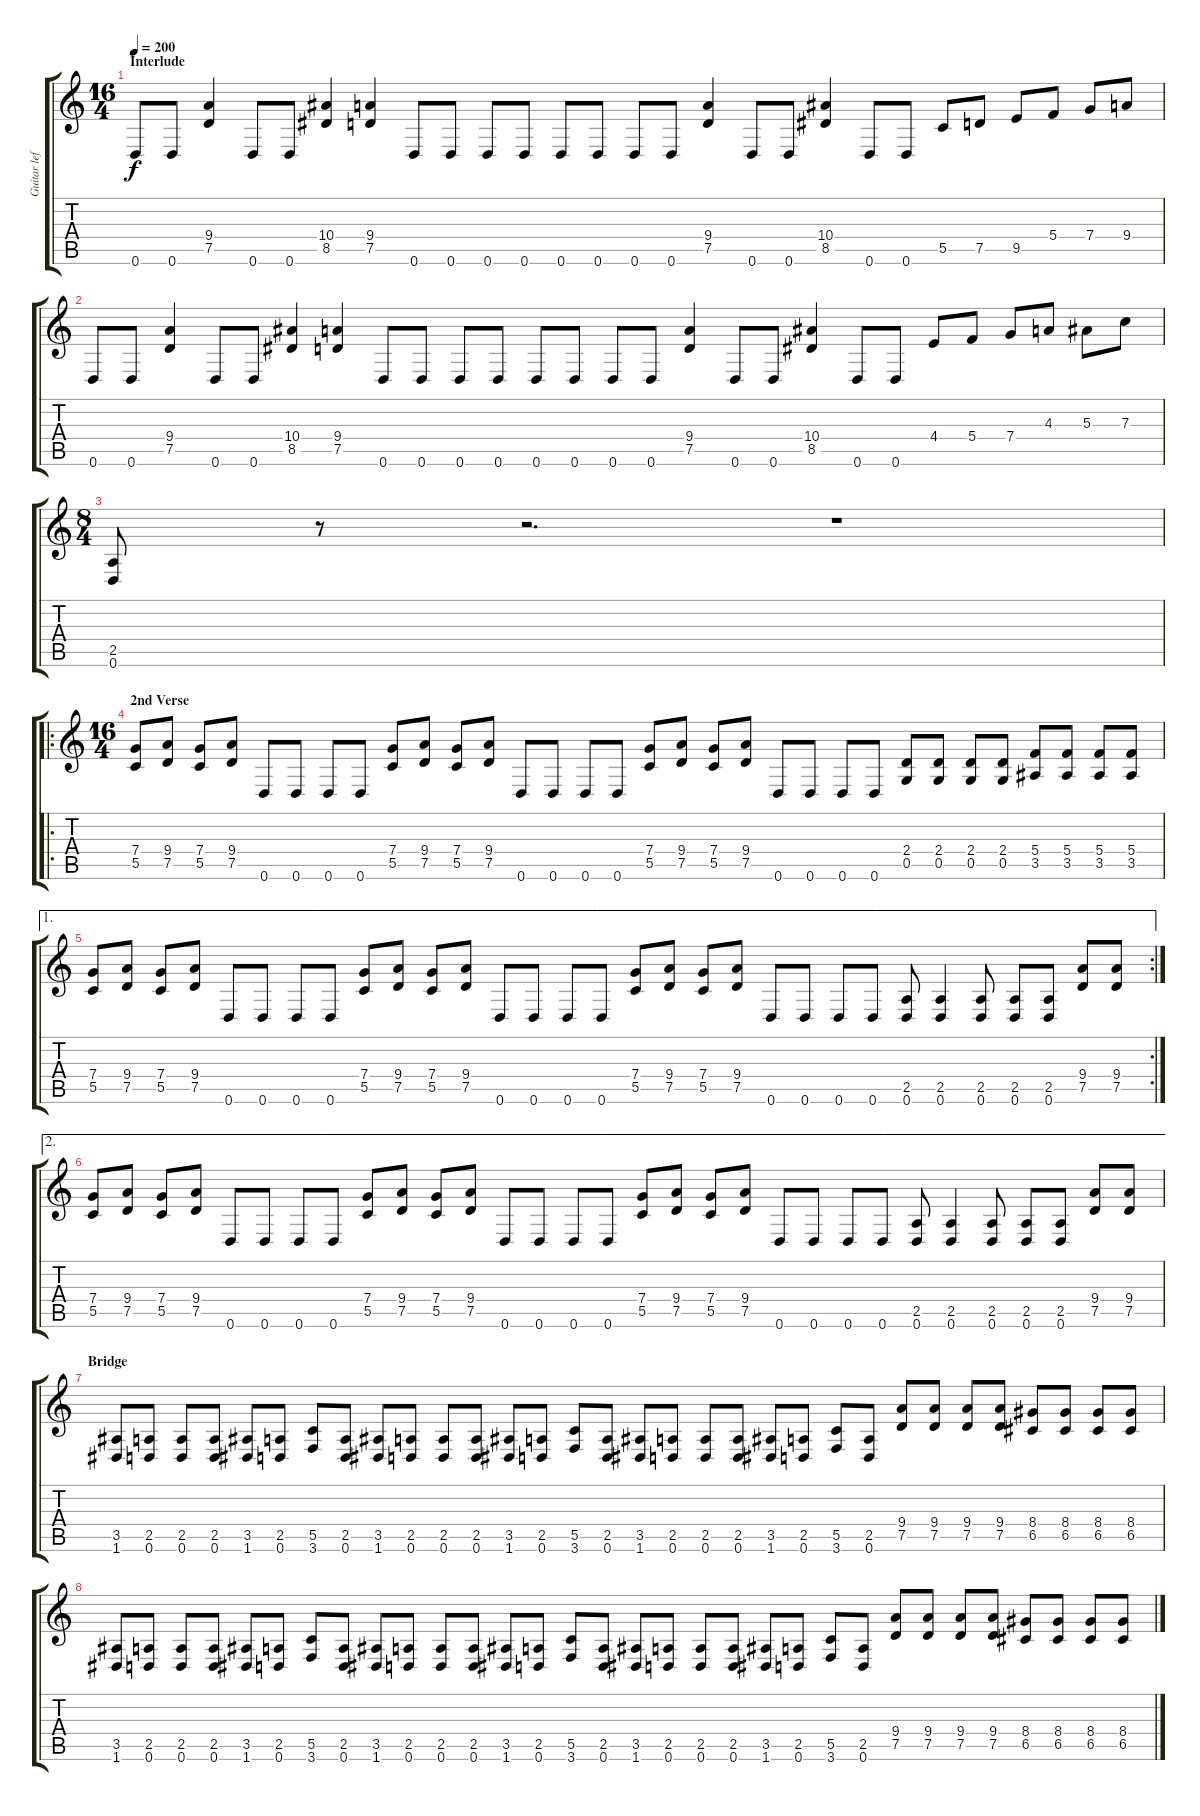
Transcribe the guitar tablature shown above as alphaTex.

\track ("Guitar left" "Guitar lef") {instrument distortionguitar}
\staff {score tabs}
\tuning (D4 A3 F3 C3 G2 D2) {hide}
\ts (16 4)
\section ("" "Interlude")
\tempo 200
\clef g2
\ks c
0.6.8{dy f} 0.6.8 (9.4 7.5).4 0.6.8 0.6.8 (10.4 8.5).4 (9.4 7.5).4 0.6.8 0.6.8 0.6.8 0.6.8 0.6.8 0.6.8 0.6.8 0.6.8 (9.4 7.5).4 0.6.8 0.6.8 (10.4 8.5).4 0.6.8 0.6.8 5.5.8 7.5.8 9.5.8 5.4.8 7.4.8 9.4.8 |
0.6.8 0.6.8 (9.4 7.5).4 0.6.8 0.6.8 (10.4 8.5).4 (9.4 7.5).4 0.6.8 0.6.8 0.6.8 0.6.8 0.6.8 0.6.8 0.6.8 0.6.8 (9.4 7.5).4 0.6.8 0.6.8 (10.4 8.5).4 0.6.8 0.6.8 4.4.8 5.4.8 7.4.8 4.3.8 5.3.8 7.3.8 |
\ts (8 4)
(2.5 0.6).8 r.8 r.2{d} r.1 |
\ro
\ts (16 4)
\section ("" "2nd Verse")
(7.4 5.5).8 (9.4 7.5).8 (7.4 5.5).8 (9.4 7.5).8 0.6.8 0.6.8 0.6.8 0.6.8 (7.4 5.5).8 (9.4 7.5).8 (7.4 5.5).8 (9.4 7.5).8 0.6.8 0.6.8 0.6.8 0.6.8 (7.4 5.5).8 (9.4 7.5).8 (7.4 5.5).8 (9.4 7.5).8 0.6.8 0.6.8 0.6.8 0.6.8 (2.4 0.5).8 (2.4 0.5).8 (2.4 0.5).8 (2.4 0.5).8 (5.4 3.5).8 (5.4 3.5).8 (5.4 3.5).8 (5.4 3.5).8 |
\ae 1
\rc 2
(7.4 5.5).8 (9.4 7.5).8 (7.4 5.5).8 (9.4 7.5).8 0.6.8 0.6.8 0.6.8 0.6.8 (7.4 5.5).8 (9.4 7.5).8 (7.4 5.5).8 (9.4 7.5).8 0.6.8 0.6.8 0.6.8 0.6.8 (7.4 5.5).8 (9.4 7.5).8 (7.4 5.5).8 (9.4 7.5).8 0.6.8 0.6.8 0.6.8 0.6.8 (2.5 0.6).8 (2.5 0.6).4 (2.5 0.6).8 (2.5 0.6).8 (2.5 0.6).8 (9.4 7.5).8 (9.4 7.5).8 |
\ae 2
(7.4 5.5).8 (9.4 7.5).8 (7.4 5.5).8 (9.4 7.5).8 0.6.8 0.6.8 0.6.8 0.6.8 (7.4 5.5).8 (9.4 7.5).8 (7.4 5.5).8 (9.4 7.5).8 0.6.8 0.6.8 0.6.8 0.6.8 (7.4 5.5).8 (9.4 7.5).8 (7.4 5.5).8 (9.4 7.5).8 0.6.8 0.6.8 0.6.8 0.6.8 (2.5 0.6).8 (2.5 0.6).4 (2.5 0.6).8 (2.5 0.6).8 (2.5 0.6).8 (9.4 7.5).8 (9.4 7.5).8 |
\section ("" "Bridge")
(3.5 1.6).8 (2.5 0.6).8 (2.5 0.6).8 (2.5 0.6).8 (3.5 1.6).8 (2.5 0.6).8 (5.5 3.6).8 (2.5 0.6).8 (3.5 1.6).8 (2.5 0.6).8 (2.5 0.6).8 (2.5 0.6).8 (3.5 1.6).8 (2.5 0.6).8 (5.5 3.6).8 (2.5 0.6).8 (3.5 1.6).8 (2.5 0.6).8 (2.5 0.6).8 (2.5 0.6).8 (3.5 1.6).8 (2.5 0.6).8 (5.5 3.6).8 (2.5 0.6).8 (9.4 7.5).8 (9.4 7.5).8 (9.4 7.5).8 (9.4 7.5).8 (8.4 6.5).8 (8.4 6.5).8 (8.4 6.5).8 (8.4 6.5).8 |
(3.5 1.6).8 (2.5 0.6).8 (2.5 0.6).8 (2.5 0.6).8 (3.5 1.6).8 (2.5 0.6).8 (5.5 3.6).8 (2.5 0.6).8 (3.5 1.6).8 (2.5 0.6).8 (2.5 0.6).8 (2.5 0.6).8 (3.5 1.6).8 (2.5 0.6).8 (5.5 3.6).8 (2.5 0.6).8 (3.5 1.6).8 (2.5 0.6).8 (2.5 0.6).8 (2.5 0.6).8 (3.5 1.6).8 (2.5 0.6).8 (5.5 3.6).8 (2.5 0.6).8 (9.4 7.5).8 (9.4 7.5).8 (9.4 7.5).8 (9.4 7.5).8 (8.4 6.5).8 (8.4 6.5).8 (8.4 6.5).8 (8.4 6.5).8
